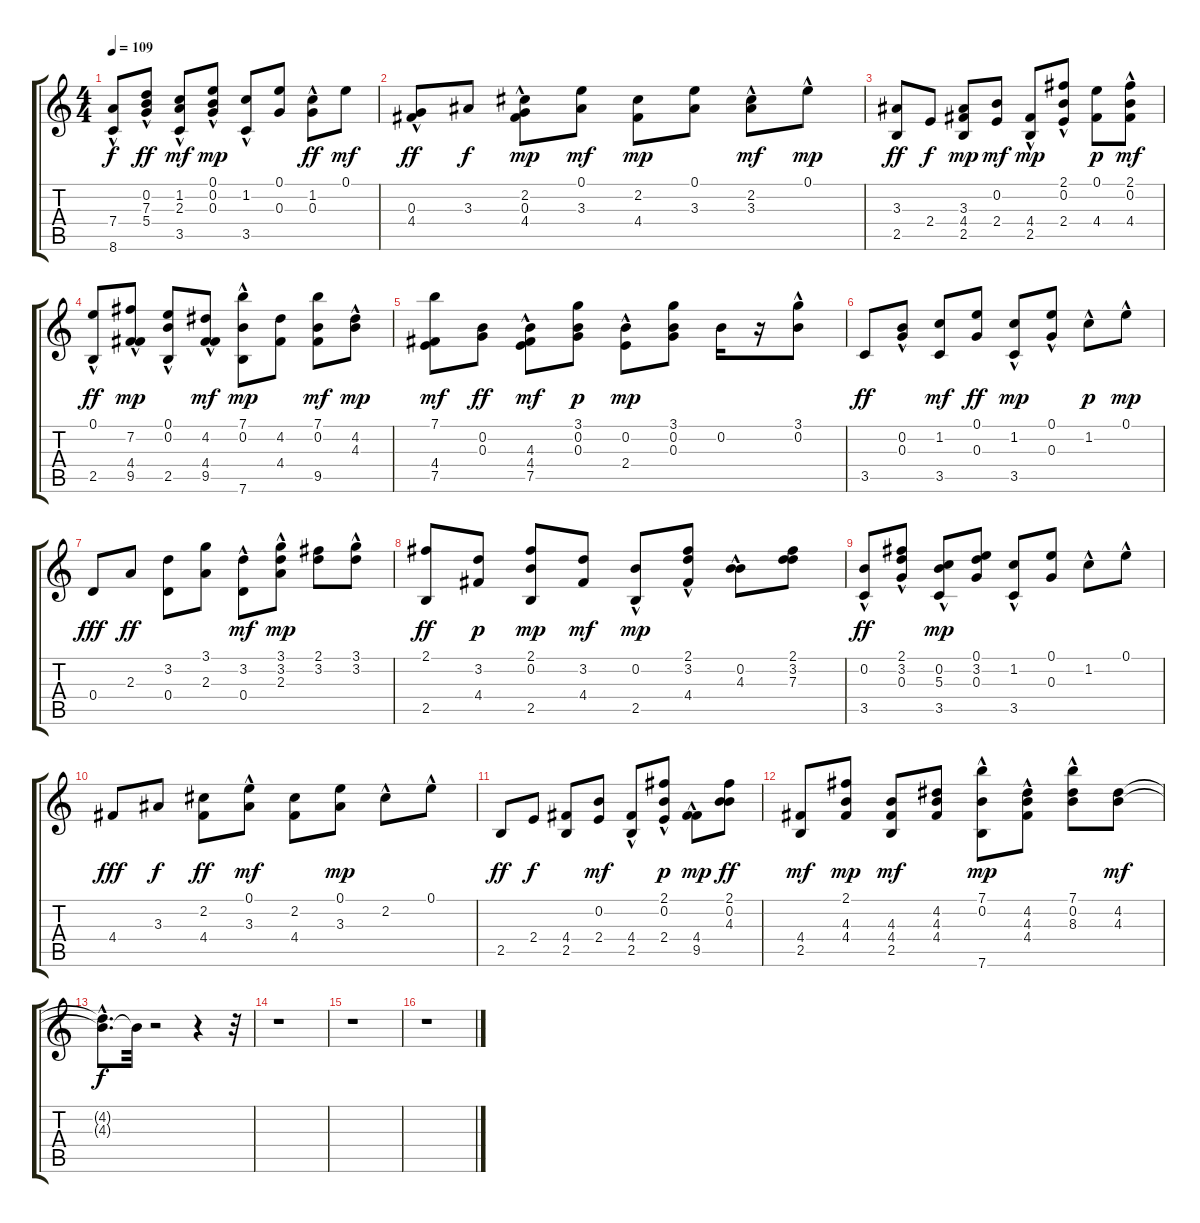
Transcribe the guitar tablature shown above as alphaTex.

\track "" {instrument acousticguitarsteel}
\staff {score tabs}
\tuning (E4 B3 G3 D3 A2 E2) {hide}
\ts (4 4)
\tempo 109
\clef g2
\ks c
(7.4{hac} 8.6).8{dy f} (0.2{hac} 7.3 5.4).8{dy ff} (1.2 2.3{hac} 3.5).8{dy mf} (0.1 0.2{hac} 0.3).8{dy mp} (1.2 3.5{hac}).8 (0.1 0.3).8 (1.2 0.3{hac}).8{dy ff} 0.1.8{dy mf} |
(0.3{hac} 4.4).8{dy ff} 3.3.8{dy f} (2.2 0.3{hac} 4.4).8{dy mp} (0.1 3.3).8{dy mf} (2.2 4.4).8{dy mp} (0.1 3.3).8 (2.2{hac} 3.3).8{dy mf} 0.1{hac}.8{dy mp} |
(3.3 2.5).8{dy ff} 2.4.8{dy f} (3.3 4.4 2.5).8{dy mp} (0.2 2.4).8{dy mf} (4.4 2.5{hac}).8{dy mp} (2.1 0.2 2.4{hac}).8 (0.1 4.4).8{dy p} (2.1 0.2 4.4{hac}).8{dy mf} |
(0.1{hac} 2.5{hac}).8{dy ff} (7.2 4.4{hac} 9.5{hac}).8{dy mp} (0.1{hac} 0.2{hac} 2.5{hac}).8 (4.2 4.4{hac} 9.5{hac}).8{dy mf} (7.1 0.2 7.6{hac}).8{dy mp} (4.2 4.4).8 (7.1 0.2 9.5).8{dy mf} (4.2 4.3{hac}).8{dy mp} |
(7.1 4.4 7.5).8{dy mf} (0.2 0.3).8{dy ff} (4.3{hac} 4.4 7.5).8{dy mf} (3.1 0.2 0.3).8{dy p} (0.2{hac} 2.4{hac}).8{dy mp} (3.1 0.2 0.3).8 0.2.16 r.16 (3.1{hac} 0.2{hac}).8 |
3.5.8{dy ff} (0.2{hac} 0.3).8 (1.2 3.5).8{dy mf} (0.1 0.3).8{dy ff} (1.2 3.5{hac}).8{dy mp} (0.1 0.3{hac}).8 1.2{hac}.8{dy p} 0.1{hac}.8{dy mp} |
0.4.8{dy fff} 2.3.8{dy ff} (3.2 0.4).8 (3.1 2.3).8 (3.2 0.4{hac}).8{dy mf} (3.1{hac} 3.2 2.3{hac}).8{dy mp} (2.1 3.2).8 (3.1{hac} 3.2{hac}).8 |
(2.1 2.5).8{dy ff} (3.2 4.4).8{dy p} (2.1 0.2 2.5).8{dy mp} (3.2 4.4).8{dy mf} (0.2{hac} 2.5{hac}).8{dy mp} (2.1 3.2 4.4{hac}).8 (0.2{hac} 4.3{hac}).8 (2.1 3.2 7.3).8 |
(0.2{hac} 3.5).8{dy ff} (2.1{hac} 3.2 0.3).8 (0.2{hac} 5.3 3.5).8{dy mp} (0.1 3.2 0.3).8 (1.2 3.5{hac}).8 (0.1 0.3).8 1.2{hac}.8 0.1{hac}.8 |
4.4.8{dy fff} 3.3.8{dy f} (2.2 4.4).8{dy ff} (0.1{hac} 3.3).8{dy mf} (2.2 4.4).8 (0.1 3.3).8{dy mp} 2.2{hac}.8 0.1{hac}.8 |
2.5.8{dy ff} 2.4.8{dy f} (4.4 2.5).8 (0.2 2.4).8{dy mf} (4.4{hac} 2.5{hac}).8 (2.1 0.2 2.4{hac}).8{dy p} (4.4{hac} 9.5{hac}).8{dy mp} (2.1 0.2 4.3).8{dy ff} |
(4.4 2.5).8{dy mf} (2.1 4.3 4.4).8{dy mp} (4.3 4.4 2.5).8{dy mf} (4.2 4.3 4.4).8 (7.1 0.2 7.6{hac}).8{dy mp} (4.2 4.3 4.4{hac}).8 (7.1{hac} 0.2 8.3).8 (4.2 4.3).8{dy mf} |
(4.2{hac t} 4.3{hac t}).8{d dy f} 4.3{t}.32 r.2 r.4 r.32 |
r.1 |
r.1 |
r.1
